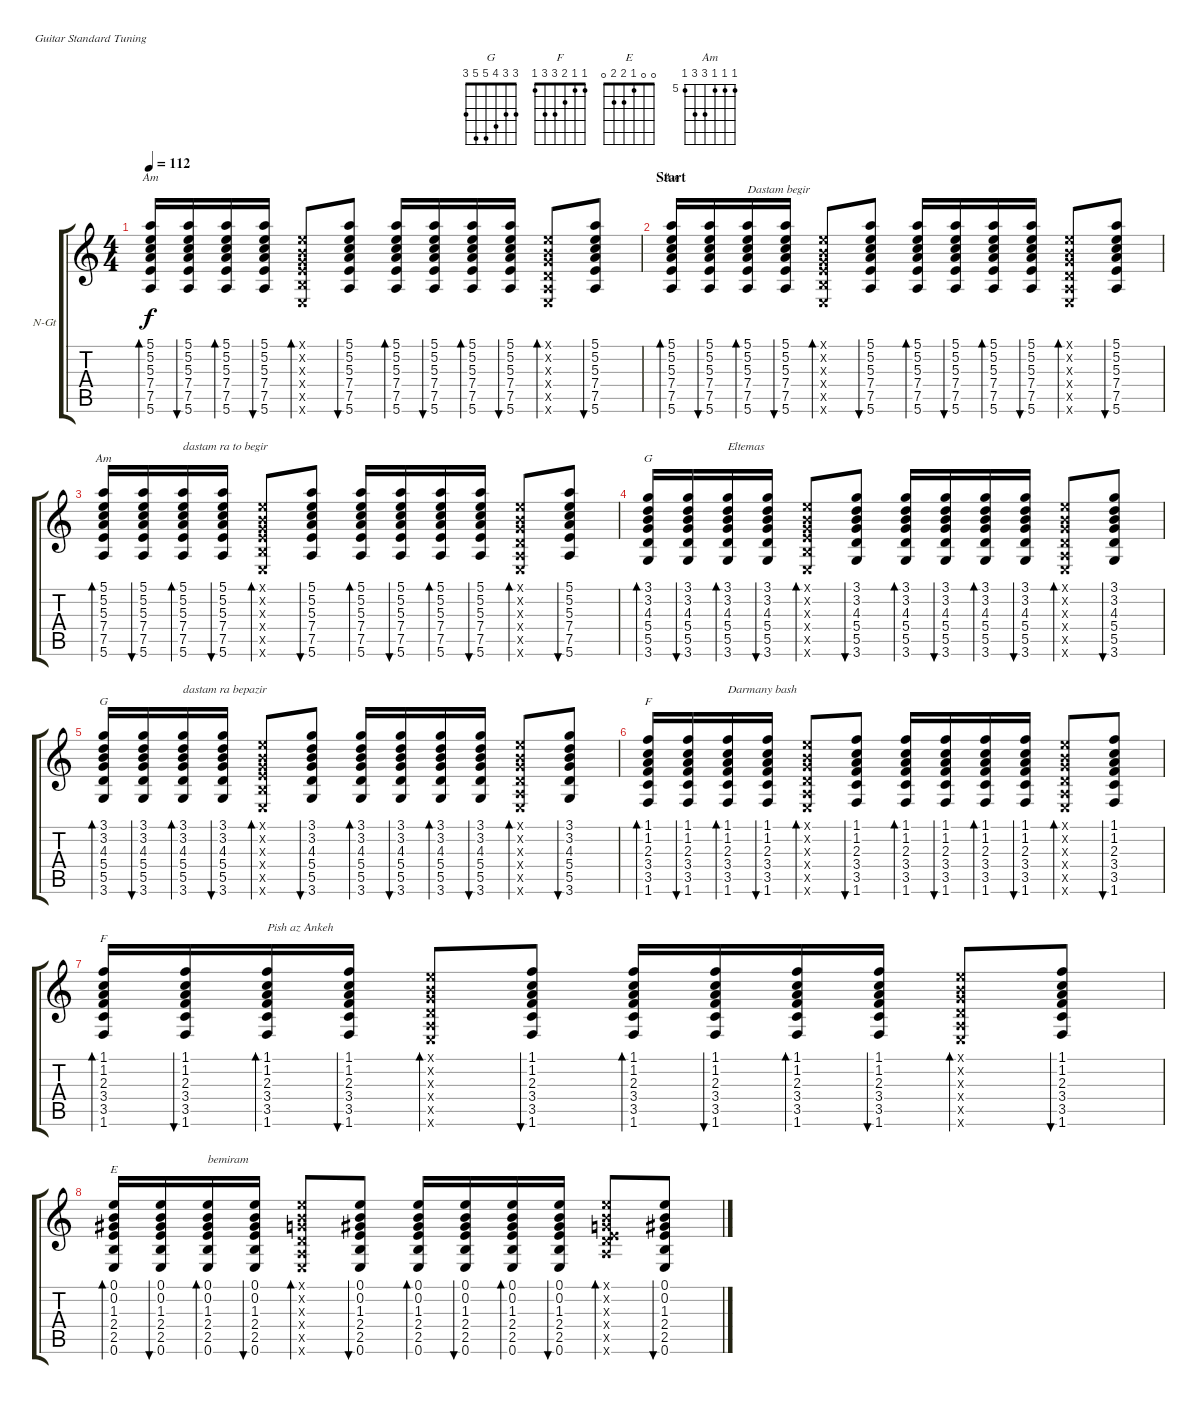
\bracketExtendMode groupsimilarinstruments
\firstSystemTrackNameOrientation horizontal
\otherSystemsTrackNameOrientation horizontal
\track ("Faramarz - Guitar Rythm" "N-Gt") {instrument acousticguitarnylon}
\staff {score tabs}
\tuning (E4 B3 G3 D3 A2 E2)
\chord ("G" 3 3 4 5 5 3)
\chord ("F" 1 1 2 3 3 1)
\chord ("E" 0 0 1 2 2 0)
\chord ("Am" 5 5 5 7 7 5) {firstfret 5}
\ts (4 4)
\tempo 112
\clef g2
\ks c
(5.1 5.2 5.3 7.4 7.5 5.6).16{bd 30 ch "Am" dy f} (5.1 5.2 5.3 7.4 7.5 5.6).16{bu 30} (5.1 5.2 5.3 7.4 7.5 5.6).16{bd 30} (5.1 5.2 5.3 7.4 7.5 5.6).16{bu 30} (0.1{x} 0.2{x} 0.3{x} 2.4{x} 2.5{x} 0.6{x}).8{bd 30} (5.1 5.2 5.3 7.4 7.5 5.6).8{bu 30} (5.1 5.2 5.3 7.4 7.5 5.6).16{bd 30} (5.1 5.2 5.3 7.4 7.5 5.6).16{bu 30} (5.1 5.2 5.3 7.4 7.5 5.6).16{bd 30} (5.1 5.2 5.3 7.4 7.5 5.6).16{bu 30} (0.1{x} 0.2{x} 0.3{x} 0.4{x} 0.5{x} 0.6{x}).8{bd 30} (5.1 5.2 5.3 7.4 7.5 5.6).8{bu 30} |
\section ("" "Start")
(5.1 5.2 5.3 7.4 7.5 5.6).16{bd 30 ch "Am"} (5.1 5.2 5.3 7.4 7.5 5.6).16{bu 30} (5.1 5.2 5.3 7.4 7.5 5.6).16{bd 30 txt "Dastam begir"} (5.1 5.2 5.3 7.4 7.5 5.6).16{bu 30} (0.1{x} 0.2{x} 0.3{x} 2.4{x} 2.5{x} 0.6{x}).8{bd 30} (5.1 5.2 5.3 7.4 7.5 5.6).8{bu 30} (5.1 5.2 5.3 7.4 7.5 5.6).16{bd 30} (5.1 5.2 5.3 7.4 7.5 5.6).16{bu 30} (5.1 5.2 5.3 7.4 7.5 5.6).16{bd 30} (5.1 5.2 5.3 7.4 7.5 5.6).16{bu 30} (0.1{x} 0.2{x} 0.3{x} 0.4{x} 0.5{x} 0.6{x}).8{bd 30} (5.1 5.2 5.3 7.4 7.5 5.6).8{bu 30} |
(5.1 5.2 5.3 7.4 7.5 5.6).16{bd 30 ch "Am"} (5.1 5.2 5.3 7.4 7.5 5.6).16{bu 30} (5.1 5.2 5.3 7.4 7.5 5.6).16{bd 30 txt "dastam ra to begir"} (5.1 5.2 5.3 7.4 7.5 5.6).16{bu 30} (0.1{x} 0.2{x} 0.3{x} 2.4{x} 2.5{x} 0.6{x}).8{bd 30} (5.1 5.2 5.3 7.4 7.5 5.6).8{bu 30} (5.1 5.2 5.3 7.4 7.5 5.6).16{bd 30} (5.1 5.2 5.3 7.4 7.5 5.6).16{bu 30} (5.1 5.2 5.3 7.4 7.5 5.6).16{bd 30} (5.1 5.2 5.3 7.4 7.5 5.6).16{bu 30} (0.1{x} 0.2{x} 0.3{x} 0.4{x} 0.5{x} 0.6{x}).8{bd 30} (5.1 5.2 5.3 7.4 7.5 5.6).8{bu 30} |
(3.1 3.2 4.3 5.4 5.5 3.6).16{bd 30 ch "G"} (3.1 3.2 4.3 5.4 5.5 3.6).16{bu 30} (3.1 3.2 4.3 5.4 5.5 3.6).16{bd 30 txt "Eltemas"} (3.1 3.2 4.3 5.4 5.5 3.6).16{bu 30} (0.1{x} 0.2{x} 0.3{x} 2.4{x} 2.5{x} 0.6{x}).8{bd 30} (3.1 3.2 4.3 5.4 5.5 3.6).8{bu 30} (3.1 3.2 4.3 5.4 5.5 3.6).16{bd 30} (3.1 3.2 4.3 5.4 5.5 3.6).16{bu 30} (3.1 3.2 4.3 5.4 5.5 3.6).16{bd 30} (3.1 3.2 4.3 5.4 5.5 3.6).16{bu 30} (0.1{x} 0.2{x} 0.3{x} 0.4{x} 0.5{x} 0.6{x}).8{bd 30} (3.1 3.2 4.3 5.4 5.5 3.6).8{bu 30} |
(3.1 3.2 4.3 5.4 5.5 3.6).16{bd 30 ch "G"} (3.1 3.2 4.3 5.4 5.5 3.6).16{bu 30} (3.1 3.2 4.3 5.4 5.5 3.6).16{bd 30 txt "dastam ra bepazir"} (3.1 3.2 4.3 5.4 5.5 3.6).16{bu 30} (0.1{x} 0.2{x} 0.3{x} 2.4{x} 2.5{x} 0.6{x}).8{bd 30} (3.1 3.2 4.3 5.4 5.5 3.6).8{bu 30} (3.1 3.2 4.3 5.4 5.5 3.6).16{bd 30} (3.1 3.2 4.3 5.4 5.5 3.6).16{bu 30} (3.1 3.2 4.3 5.4 5.5 3.6).16{bd 30} (3.1 3.2 4.3 5.4 5.5 3.6).16{bu 30} (0.1{x} 0.2{x} 0.3{x} 0.4{x} 0.5{x} 0.6{x}).8{bd 30} (3.1 3.2 4.3 5.4 5.5 3.6).8{bu 30} |
(1.1 1.2 2.3 3.4 3.5 1.6).16{bd 30 ch "F"} (1.1 1.2 2.3 3.4 3.5 1.6).16{bu 30} (1.1 1.2 2.3 3.4 3.5 1.6).16{bd 30 txt "Darmany bash "} (1.1 1.2 2.3 3.4 3.5 1.6).16{bu 30} (0.1{x} 0.2{x} 0.3{x} 0.4{x} 0.5{x} 0.6{x}).8{bd 30} (1.1 1.2 2.3 3.4 3.5 1.6).8{bu 30} (1.1 1.2 2.3 3.4 3.5 1.6).16{bd 30} (1.1 1.2 2.3 3.4 3.5 1.6).16{bu 30} (1.1 1.2 2.3 3.4 3.5 1.6).16{bd 30} (1.1 1.2 2.3 3.4 3.5 1.6).16{bu 30} (0.1{x} 0.2{x} 0.3{x} 0.4{x} 0.5{x} 0.6{x}).8{bd 30} (1.1 1.2 2.3 3.4 3.5 1.6).8{bu 30} |
(1.1 1.2 2.3 3.4 3.5 1.6).16{bd 30 ch "F"} (1.1 1.2 2.3 3.4 3.5 1.6).16{bu 30} (1.1 1.2 2.3 3.4 3.5 1.6).16{bd 30 txt "Pish az Ankeh"} (1.1 1.2 2.3 3.4 3.5 1.6).16{bu 30} (0.1{x} 0.2{x} 0.3{x} 0.4{x} 0.5{x} 0.6{x}).8{bd 30} (1.1 1.2 2.3 3.4 3.5 1.6).8{bu 30} (1.1 1.2 2.3 3.4 3.5 1.6).16{bd 30} (1.1 1.2 2.3 3.4 3.5 1.6).16{bu 30} (1.1 1.2 2.3 3.4 3.5 1.6).16{bd 30} (1.1 1.2 2.3 3.4 3.5 1.6).16{bu 30} (0.1{x} 0.2{x} 0.3{x} 0.4{x} 0.5{x} 0.6{x}).8{bd 30} (1.1 1.2 2.3 3.4 3.5 1.6).8{bu 30} |
(0.1 0.2 1.3 2.4 2.5 0.6).16{bd 30 ch "E"} (0.1 0.2 1.3 2.4 2.5 0.6).16{bu 30} (0.1 0.2 1.3 2.4 2.5 0.6).16{bd 30 txt "bemiram"} (0.1 0.2 1.3 2.4 2.5 0.6).16{bu 30} (0.1{x} 0.2{x} 0.3{x} 0.4{x} 0.5{x} 0.6{x}).8{bd 30} (0.1 0.2 1.3 2.4 2.5 0.6).8{bu 30} (0.1 0.2 1.3 2.4 2.5 0.6).16{bd 30} (0.1 0.2 1.3 2.4 2.5 0.6).16{bu 30} (0.1 0.2 1.3 2.4 2.5 0.6).16{bd 30} (0.1 0.2 1.3 2.4 2.5 0.6).16{bu 30} (0.1{x} 0.2{x} 0.3{x} 0.4{x} 0.5{x} 12.6{x}).8{bd 30} (0.1 0.2 1.3 2.4 2.5 0.6).8{bu 30}
